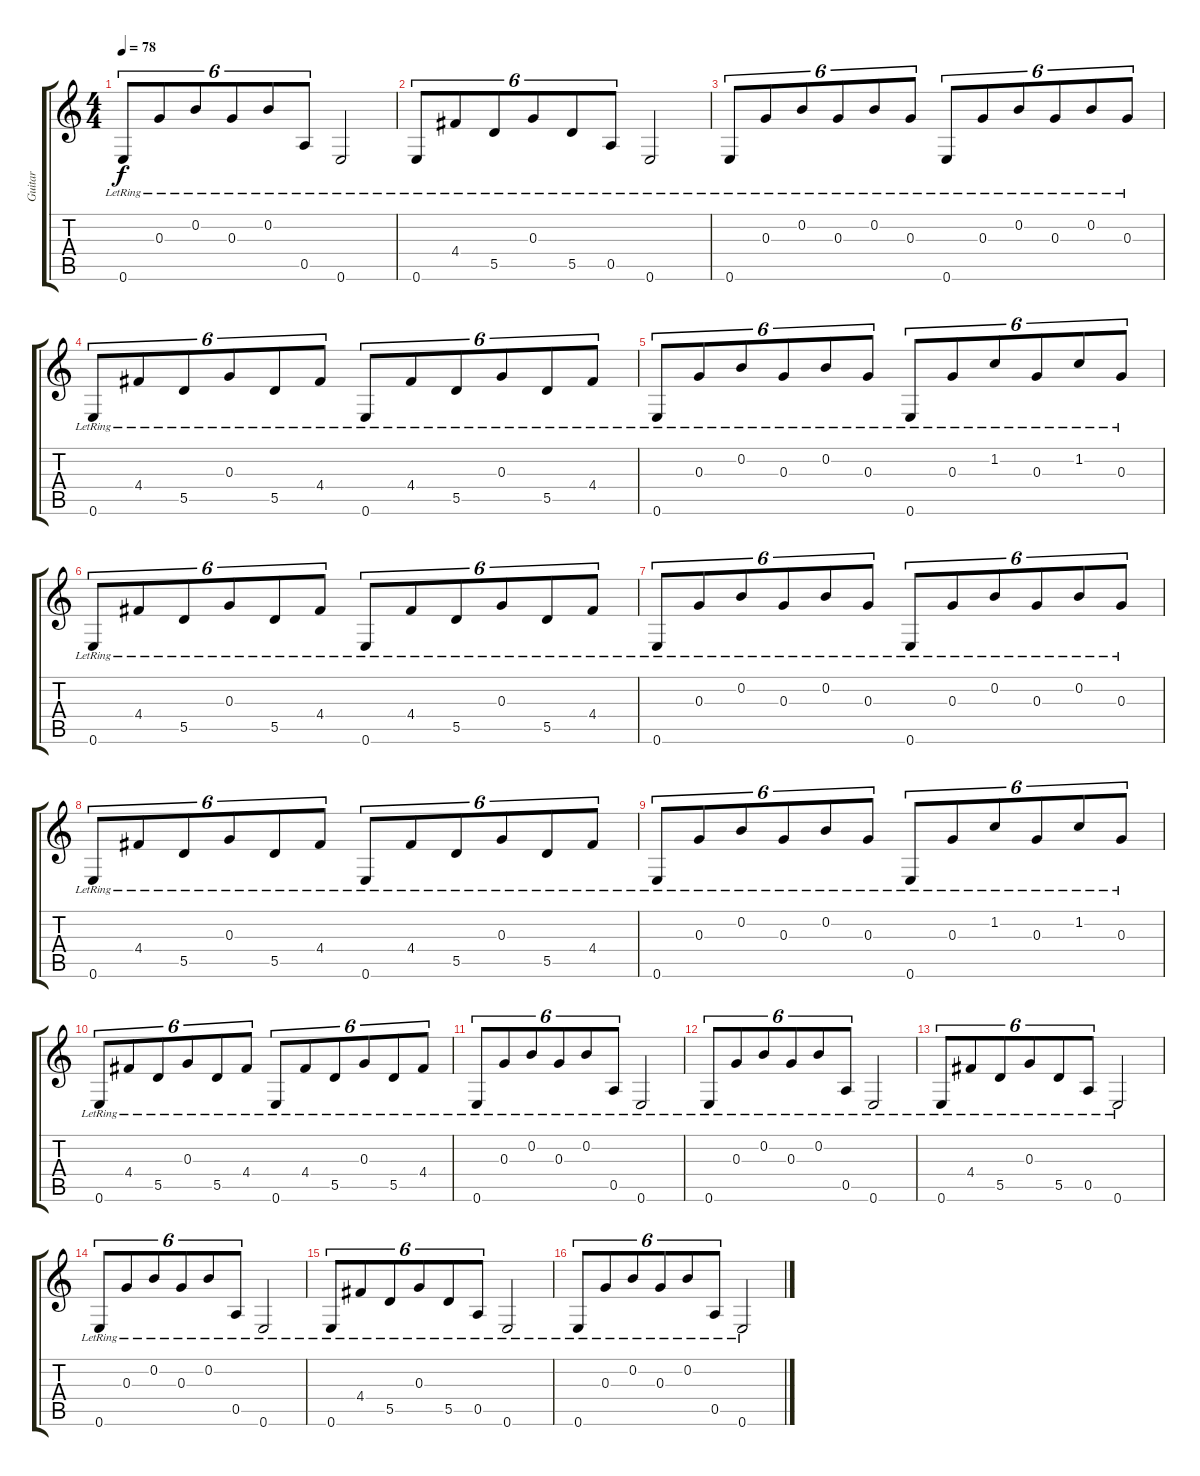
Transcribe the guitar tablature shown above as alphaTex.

\track ("Guitar" "Guitar") {instrument acousticguitarnylon}
\staff {score tabs}
\tuning (E4 B3 G3 D3 A2 E2) {hide}
\ts (4 4)
\tempo 78
\clef g2
\ks c
0.6{lr}.8{tu (6 4) dy f} 0.3{lr}.8{tu (6 4)} 0.2{lr}.8{tu (6 4)} 0.3{lr}.8{tu (6 4)} 0.2{lr}.8{tu (6 4)} 0.5{lr}.8{tu (6 4)} 0.6{lr}.2 |
0.6{lr}.8{tu (6 4)} 4.4{lr}.8{tu (6 4)} 5.5{lr}.8{tu (6 4)} 0.3{lr}.8{tu (6 4)} 5.5{lr}.8{tu (6 4)} 0.5{lr}.8{tu (6 4)} 0.6{lr}.2 |
0.6{lr}.8{tu (6 4)} 0.3{lr}.8{tu (6 4)} 0.2{lr}.8{tu (6 4)} 0.3{lr}.8{tu (6 4)} 0.2{lr}.8{tu (6 4)} 0.3{lr}.8{tu (6 4)} 0.6{lr}.8{tu (6 4)} 0.3{lr}.8{tu (6 4)} 0.2{lr}.8{tu (6 4)} 0.3{lr}.8{tu (6 4)} 0.2{lr}.8{tu (6 4)} 0.3{lr}.8{tu (6 4)} |
0.6{lr}.8{tu (6 4)} 4.4{lr}.8{tu (6 4)} 5.5{lr}.8{tu (6 4)} 0.3{lr}.8{tu (6 4)} 5.5{lr}.8{tu (6 4)} 4.4{lr}.8{tu (6 4)} 0.6{lr}.8{tu (6 4)} 4.4{lr}.8{tu (6 4)} 5.5{lr}.8{tu (6 4)} 0.3{lr}.8{tu (6 4)} 5.5{lr}.8{tu (6 4)} 4.4{lr}.8{tu (6 4)} |
0.6{lr}.8{tu (6 4)} 0.3{lr}.8{tu (6 4)} 0.2{lr}.8{tu (6 4)} 0.3{lr}.8{tu (6 4)} 0.2{lr}.8{tu (6 4)} 0.3{lr}.8{tu (6 4)} 0.6{lr}.8{tu (6 4)} 0.3{lr}.8{tu (6 4)} 1.2{lr}.8{tu (6 4)} 0.3{lr}.8{tu (6 4)} 1.2{lr}.8{tu (6 4)} 0.3{lr}.8{tu (6 4)} |
0.6{lr}.8{tu (6 4)} 4.4{lr}.8{tu (6 4)} 5.5{lr}.8{tu (6 4)} 0.3{lr}.8{tu (6 4)} 5.5{lr}.8{tu (6 4)} 4.4{lr}.8{tu (6 4)} 0.6{lr}.8{tu (6 4)} 4.4{lr}.8{tu (6 4)} 5.5{lr}.8{tu (6 4)} 0.3{lr}.8{tu (6 4)} 5.5{lr}.8{tu (6 4)} 4.4{lr}.8{tu (6 4)} |
0.6{lr}.8{tu (6 4)} 0.3{lr}.8{tu (6 4)} 0.2{lr}.8{tu (6 4)} 0.3{lr}.8{tu (6 4)} 0.2{lr}.8{tu (6 4)} 0.3{lr}.8{tu (6 4)} 0.6{lr}.8{tu (6 4)} 0.3{lr}.8{tu (6 4)} 0.2{lr}.8{tu (6 4)} 0.3{lr}.8{tu (6 4)} 0.2{lr}.8{tu (6 4)} 0.3{lr}.8{tu (6 4)} |
0.6{lr}.8{tu (6 4)} 4.4{lr}.8{tu (6 4)} 5.5{lr}.8{tu (6 4)} 0.3{lr}.8{tu (6 4)} 5.5{lr}.8{tu (6 4)} 4.4{lr}.8{tu (6 4)} 0.6{lr}.8{tu (6 4)} 4.4{lr}.8{tu (6 4)} 5.5{lr}.8{tu (6 4)} 0.3{lr}.8{tu (6 4)} 5.5{lr}.8{tu (6 4)} 4.4{lr}.8{tu (6 4)} |
0.6{lr}.8{tu (6 4)} 0.3{lr}.8{tu (6 4)} 0.2{lr}.8{tu (6 4)} 0.3{lr}.8{tu (6 4)} 0.2{lr}.8{tu (6 4)} 0.3{lr}.8{tu (6 4)} 0.6{lr}.8{tu (6 4)} 0.3{lr}.8{tu (6 4)} 1.2{lr}.8{tu (6 4)} 0.3{lr}.8{tu (6 4)} 1.2{lr}.8{tu (6 4)} 0.3{lr}.8{tu (6 4)} |
0.6{lr}.8{tu (6 4)} 4.4{lr}.8{tu (6 4)} 5.5{lr}.8{tu (6 4)} 0.3{lr}.8{tu (6 4)} 5.5{lr}.8{tu (6 4)} 4.4{lr}.8{tu (6 4)} 0.6{lr}.8{tu (6 4)} 4.4{lr}.8{tu (6 4)} 5.5{lr}.8{tu (6 4)} 0.3{lr}.8{tu (6 4)} 5.5{lr}.8{tu (6 4)} 4.4{lr}.8{tu (6 4)} |
0.6{lr}.8{tu (6 4)} 0.3{lr}.8{tu (6 4)} 0.2{lr}.8{tu (6 4)} 0.3{lr}.8{tu (6 4)} 0.2{lr}.8{tu (6 4)} 0.5{lr}.8{tu (6 4)} 0.6{lr}.2 |
0.6{lr}.8{tu (6 4)} 0.3{lr}.8{tu (6 4)} 0.2{lr}.8{tu (6 4)} 0.3{lr}.8{tu (6 4)} 0.2{lr}.8{tu (6 4)} 0.5{lr}.8{tu (6 4)} 0.6{lr}.2 |
0.6{lr}.8{tu (6 4)} 4.4{lr}.8{tu (6 4)} 5.5{lr}.8{tu (6 4)} 0.3{lr}.8{tu (6 4)} 5.5{lr}.8{tu (6 4)} 0.5{lr}.8{tu (6 4)} 0.6{lr}.2 |
0.6{lr}.8{tu (6 4)} 0.3{lr}.8{tu (6 4)} 0.2{lr}.8{tu (6 4)} 0.3{lr}.8{tu (6 4)} 0.2{lr}.8{tu (6 4)} 0.5{lr}.8{tu (6 4)} 0.6{lr}.2 |
0.6{lr}.8{tu (6 4)} 4.4{lr}.8{tu (6 4)} 5.5{lr}.8{tu (6 4)} 0.3{lr}.8{tu (6 4)} 5.5{lr}.8{tu (6 4)} 0.5{lr}.8{tu (6 4)} 0.6{lr}.2 |
0.6{lr}.8{tu (6 4) volume 8} 0.3{lr}.8{tu (6 4)} 0.2{lr}.8{tu (6 4)} 0.3{lr}.8{tu (6 4)} 0.2{lr}.8{tu (6 4)} 0.5{lr}.8{tu (6 4)} 0.6{lr}.2
